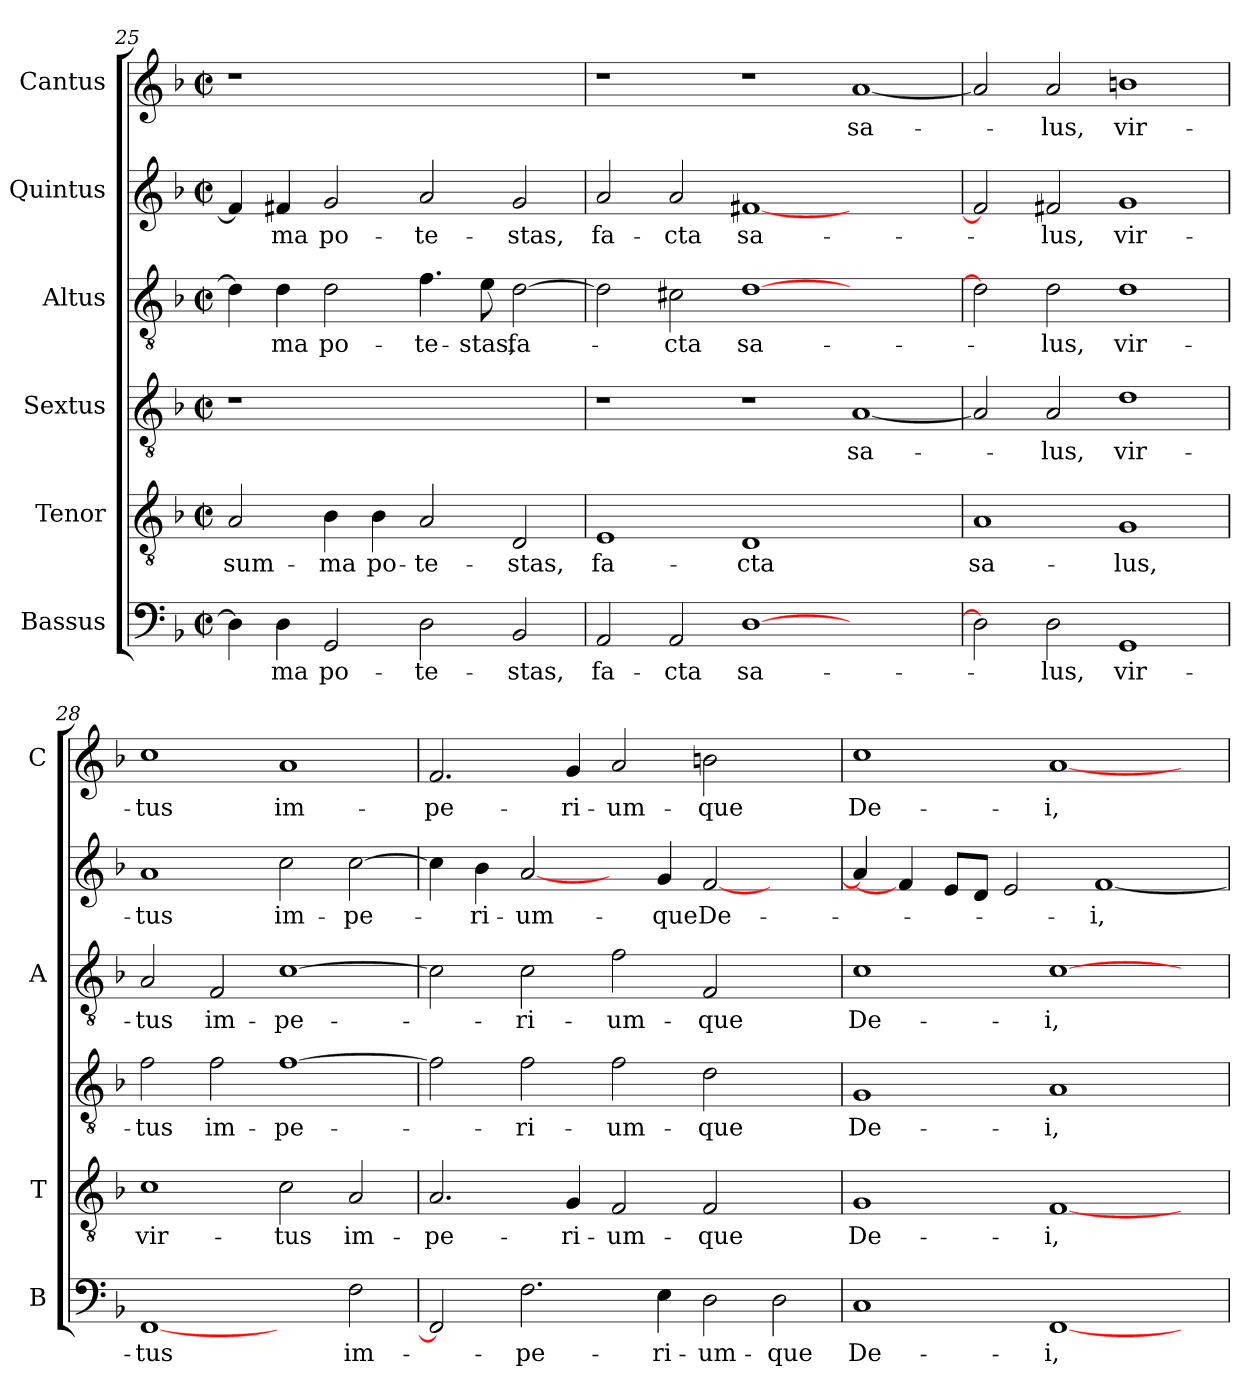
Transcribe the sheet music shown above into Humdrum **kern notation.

**kern	**text	**kern	**text	**kern	**text	**kern	**text	**kern	**text	**kern	**text
*part6	*part6	*part5	*part5	*part4	*part4	*part3	*part3	*part2	*part2	*part1	*part1
*staff6	*staff6	*staff5	*staff5	*staff4	*staff4	*staff3	*staff3	*staff2	*staff2	*staff1	*staff1
*I"Bassus	*	*I"Tenor	*	*I"Sextus	*	*I"Altus	*	*I"Quintus	*	*I"Cantus	*
*I'B	*	*I'T	*	*	*	*I'A	*	*	*	*I'C	*
!!LO:PB:g=z
*clefF4	*	*clefGv2	*	*clefGv2	*	*clefGv2	*	*clefG2	*	*clefG2	*
*k[b-]	*	*k[b-]	*	*k[b-]	*	*k[b-]	*	*k[b-]	*	*k[b-]	*
*F:	*	*F:	*	*F:	*	*F:	*	*F:	*	*F:	*
*M2/2	*	*M2/2	*	*M2/2	*	*M2/2	*	*M2/2	*	*M2/2	*
*met(c|)	*	*met(c|)	*	*met(c|)	*	*met(c|)	*	*met(c|)	*	*met(c|)	*
=25	=25	=25	=25	=25	=25	=25	=25	=25	=25	=25	=25
4D\]	.	2A/	sum-	1r	.	4d\]	.	4f#/]	.	1r	.
4D\	-ma	.	.	.	.	4d\	-ma	4f#/	-ma	.	.
2GG/	po-	4B-\	-ma	.	.	2d\	po-	2g/	po-	.	.
.	.	4B-\	po-	.	.	.	.	.	.	.	.
2D\	-te-	2A/	-te-	1ryy	.	4.f\	-te-	2a/	-te-	1ryy	.
.	.	.	.	.	.	8e\	-stas,	.	.	.	.
2BB-/	-stas,	2D/	-stas,	.	.	[2d\	fa-	2g/	-stas,	.	.
=26	=26	=26	=26	=26	=26	=26	=26	=26	=26	=26	=26
2AA/	fa-	1E	fa-	1r	.	2d\]	.	2a/	fa-	1r	.
2AA/	-cta	.	.	.	.	2c#X\	-cta	2a/	-cta	.	.
[1D	sa-	1D	-cta	1r	.	[1d	sa-	[1f#X	sa-	1r	.
1ryy	.	1ryy	.	[1A	sa-	1ryy	.	1ryy	.	[1a	sa-
=27	=27	=27	=27	=27	=27	=27	=27	=27	=27	=27	=27
2D\]	.	1A	sa-	2A/]	.	2d\]	.	2f#/]	.	2a/]	.
2D\	-lus,	.	.	2A/	-lus,	2d\	-lus,	2f#/	-lus,	2a/	-lus,
1GG	vir-	1G	-lus,	1d	vir-	1d	vir-	1g	vir-	1bn	vir-
=28	=28	=28	=28	=28	=28	=28	=28	=28	=28	=28	=28
[1FF	-tus	1c	vir-	2f\	-tus	2A/	-tus	1a	-tus	1cc	-tus
.	.	.	.	2f\	im-	2F/	im-	.	.	.	.
2ryy	.	2c\	-tus	[1f	-pe-	[1c	-pe-	2cc\	im-	1a	im-
2F\	im-	2A/	im-	.	.	.	.	[2cc\	-pe-	.	.
!!LO:LB:g=z
=29	=29	=29	=29	=29	=29	=29	=29	=29	=29	=29	=29
2FF]	.	2.A/	-pe-	2f\]	.	2c\]	.	4cc\]	.	2.f/	-pe-
.	.	.	.	.	.	.	.	4b-\	-ri-	.	.
2.F\	-pe-	.	.	2f\	-ri-	2c\	-ri-	[2a/	-um-	.	.
.	.	4G/	-ri-	.	.	.	.	.	.	4g/	-ri-
.	.	2F/	-um-	2f\	-um-	2f\	-um-	4ryy	.	2a/	-um-
4E\	-ri-	.	.	.	.	.	.	4g/	-que	.	.
2D\	-um-	2F/	-que	2d\	-que	2F/	-que	[2f/	De-	2bn\	-que
2D\	-que	2ryy	.	2ryy	.	2ryy	.	2ryy	.	2ryy	.
=30	=30	=30	=30	=30	=30	=30	=30	=30	=30	=30	=30
1C	De-	1G	De-	1G	De-	1c	De-	4a/]	.	1cc	De-
.	.	.	.	.	.	.	.	4f/]	.	.	.
.	.	.	.	.	.	.	.	8e/L	.	.	.
.	.	.	.	.	.	.	.	8d/J	.	.	.
.	.	.	.	.	.	.	.	2e/	.	.	.
[1FF	-i,	[1F	-i,	1A	-i,	[1c	-i,	.	.	[1a	-i,
.	.	.	.	.	.	.	.	[1f	-i,	.	.
4ryy	.	4ryy	.	4ryy	.	4ryy	.	.	.	4ryy	.
=	=	=	=	=	=	=	=	=	=	=	=
*-	*-	*-	*-	*-	*-	*-	*-	*-	*-	*-	*-
